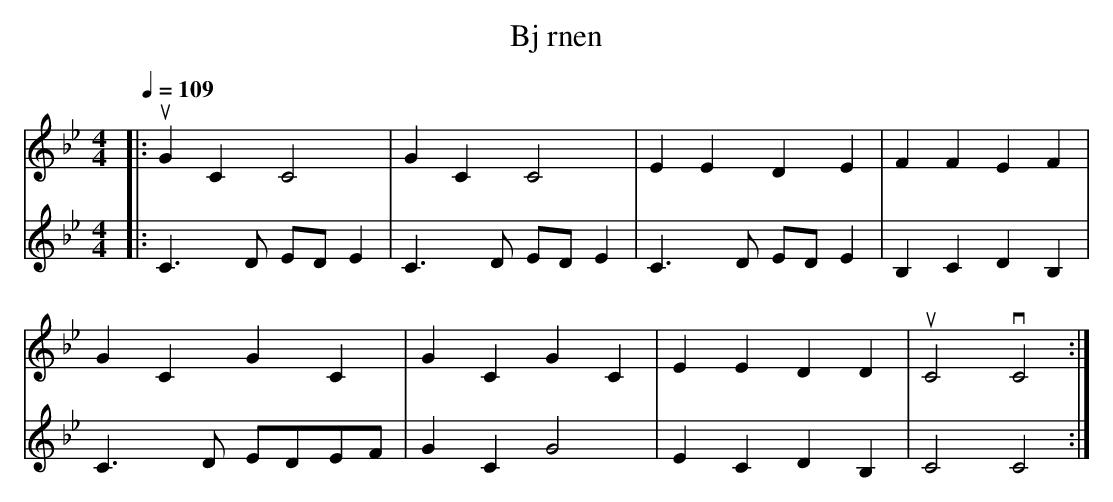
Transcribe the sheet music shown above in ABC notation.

X:1
T: Bj rnen
M: 4/4
L: 1/4
Q: 109
K: Bb
[V:1] [|: uGC C2 | GC C2 | EE DE | FF EF |
[V:2] [|: C3/2D/2 E/2D/2 E | C3/2D/2 E/2D/2 E | C3/2D/2 E/2D/2 E | B,C DB, |
[V:1] GC GC | GC GC | EE DD | uC2 vC2 :|]
[V:2] C3/2D/2 E/2D/2E/2F/2 | GC G2 | EC DB, | C2 C2 :|]
